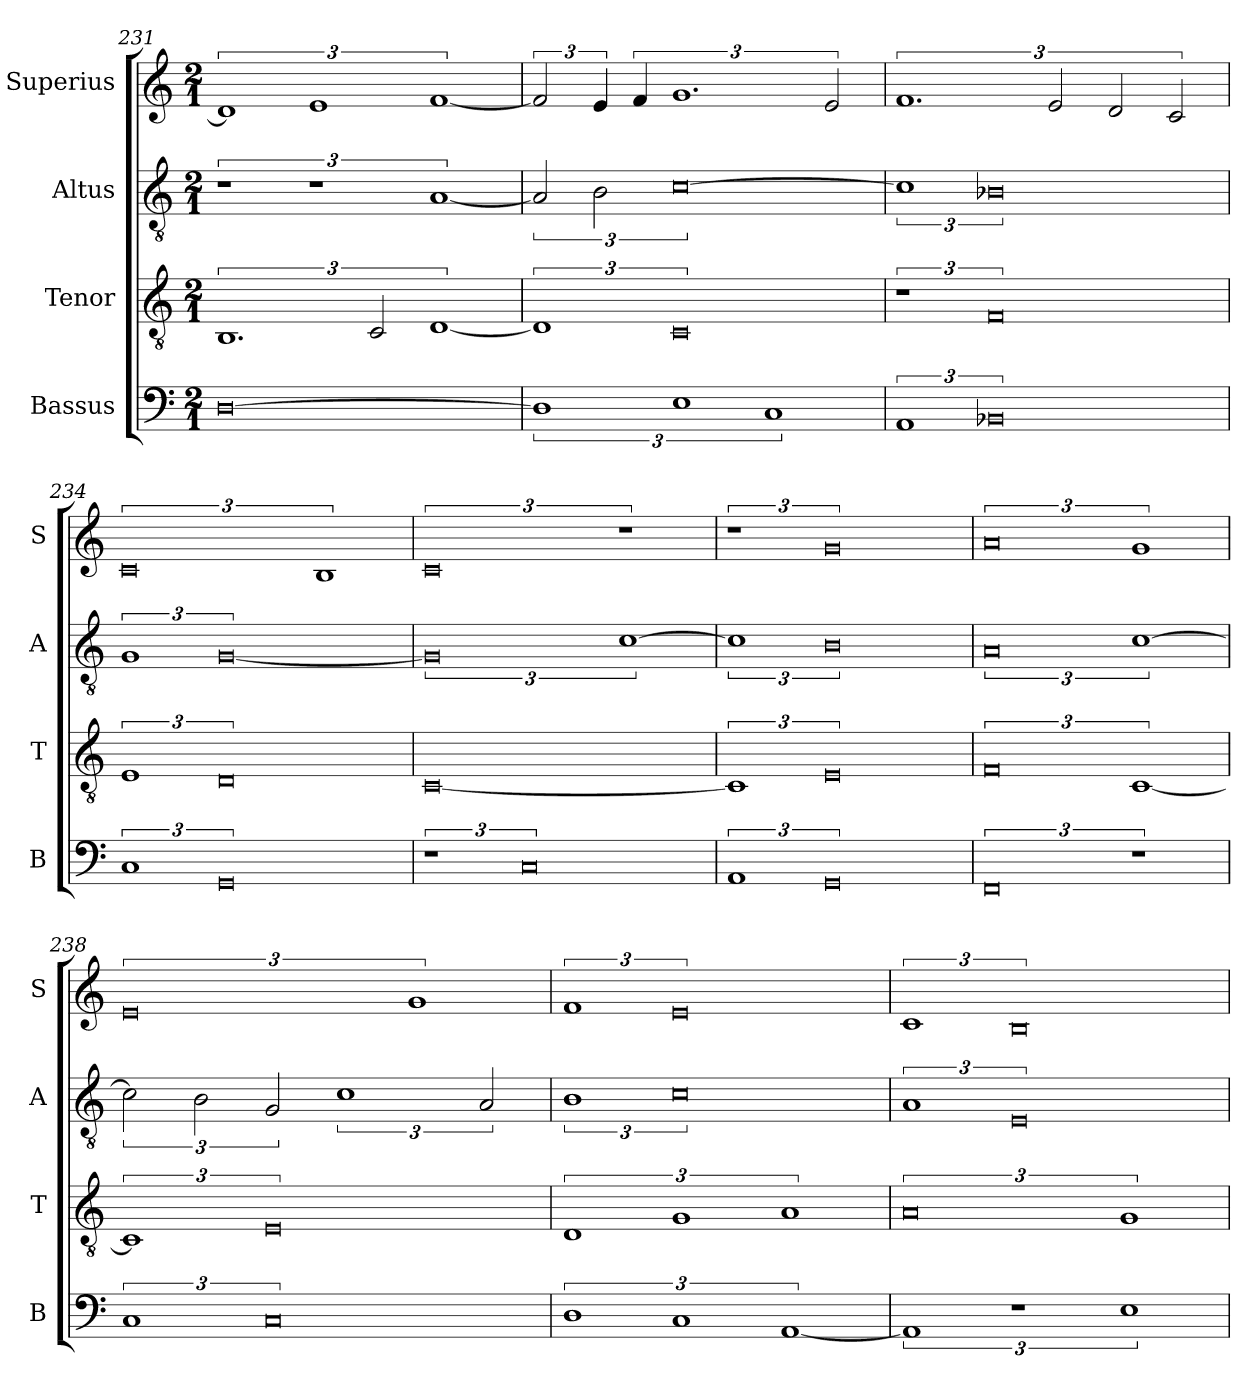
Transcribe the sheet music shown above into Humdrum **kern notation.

**kern	**kern	**kern	**kern
*part4	*part3	*part2	*part1
*staff4	*staff3	*staff2	*staff1
*I"Bassus	*I"Tenor	*I"Altus	*I"Superius
*I'B	*I'T	*I'A	*I'S
*clefF4	*clefGv2	*clefGv2	*clefG2
*k[]	*k[]	*k[]	*k[]
*M2/1	*M2/1	*M2/1	*M2/1
=231	=231	=231	=231
[0D	3%2.BB	3%2r	3%2d]
.	.	3%2r	3%2e
.	3C/	.	.
.	[3%2D	[3%2A	[3%2f
=232	=232	=232	=232
3%2D]	3%2D]	3A/]	3f/]
.	.	3B\	6e/
.	.	.	6f/
3%2E	3%4C	[3%4c	3%2.g
3%2C	.	.	.
.	.	.	3e/
=233	=233	=233	=233
3%2AA	3%2r	3%2c]	3%2.f
3%4BB-X	3%4F	3%4B-X	.
.	.	.	3e/
.	.	.	3d/
.	.	.	3c/
=234	=234	=234	=234
3%2C	3%2E	3%2G	3%4c
3%4GG	3%4D	[3%4G	.
.	.	.	3%2B
=235	=235	=235	=235
3%2r	[0C	3%4G]	3%4c
3%4C	.	.	.
.	.	[3%2c	3%2r
=236	=236	=236	=236
3%2AA	3%2C]	3%2c]	3%2r
3%4GG	3%4E	3%4B	3%4g
=237	=237	=237	=237
3%4FF	3%4F	3%4A	3%4a
3%2r	[3%2C	[3%2c	3%2g
=238	=238	=238	=238
3%2C	3%2C]	3c\]	3%4e
.	.	3B\	.
3%4C	3%4E	3G/	.
.	.	3%2c	.
.	.	.	3%2g
.	.	3A/	.
=239	=239	=239	=239
3%2D	3%2D	3%2B	3%2f
3%2C	3%2G	3%4c	3%4e
[3%2AA	3%2A	.	.
=240	=240	=240	=240
3%2AA]	3%4A	3%2A	3%2c
3%2r	.	3%4E	3%4B
3%2E	3%2G	.	.
=	=	=	=
*-	*-	*-	*-
